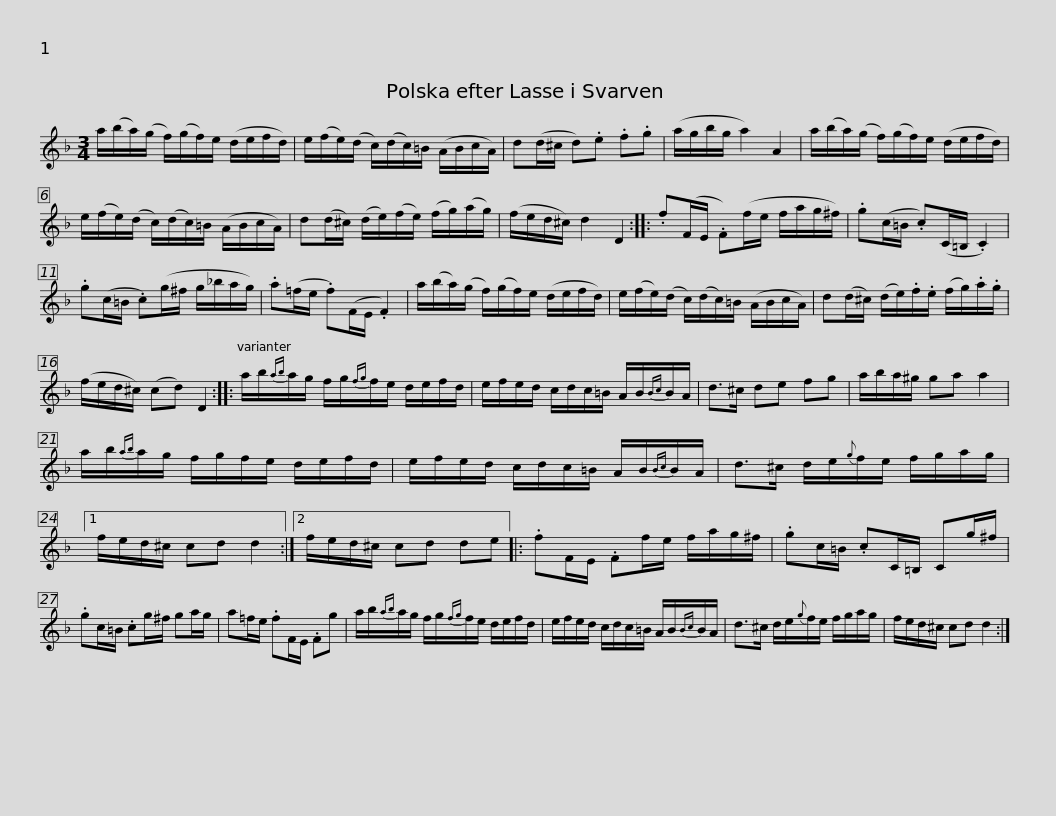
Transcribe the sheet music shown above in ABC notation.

X:1
L:1/8
M:3/4
I:linebreak $
K:Dmin
V:1 treble
V:1
 a/(b/a/)(g/ f/)(g/f/)e/ (d/e/f/d/) | e/(f/e/)(d/ c/)(d/c/)=B/ (A/B/c/A/) | d(d/^c/ d).e .f.g | (a/g/b/g/ a2) A2 |$ a/(b/a/)(g/ f/)(g/f/)e/ (d/e/f/d/) | %5
 e/(f/e/)(d/ c/)(d/c/)=B/ (A/B/c/A/) | d(d/^c/) (d/e/)(f/e/) (f/g/)(a/g/) | (f/e/d/^c/) d2 D2 ::$ .f(F/E/ .F)(f/e/ f/a/g/^f/) | .g(c/=B/ .c)(C/=B,/ .C2) | %10
 .g(c/=B/ .c)(g/^f/ g/_b/a/g/) | .a(=f/e/ .f)(F/E/ .F2) |$ a/(b/a/)(g/ f/)(g/f/)e/ (d/e/f/d/) | e/(f/e/)(d/ c/)(d/c/)=B/ (A/B/c/A/) | d(d/^c/) (d/e/).f/.e/ (f/g/).a/.g/ | %15
 (f/e/d/^c/) (cd) D2 ::$ a/b/{ab}a/g/ f/g/{fg}f/e/ d/e/f/d/ | e/f/e/d/ c/d/c/=B/ A/B/{Bc}B/A/ | d>^c de fg | a/b/a/^g/ ga a2 |$ %20
 a/b/{ab}a/g/ f/g/f/e/ d/e/f/d/ | e/f/e/d/ c/d/c/=B/ A/B/{Bc}B/A/ | d>^c d/e/{g}f/e/ f/g/a/g/ |1 f/e/d/^c/ cd d2 :|2$ f/e/d/^c/ cd de |: %25
 .fF/E/ .Ff/e/ f/a/g/^f/ | .gc/=B/ .cC/=B,/ Cg/^f/ | .gc/=B/ .cg/^f/ ga/g/ |$ a=f/e/ .fF/E/ .Fg | a/b/{ab}a/g/ f/g/{fg}f/e/ d/e/f/d/ | %30
 e/f/e/d/ c/d/c/=B/ A/B/{Bc}B/A/ |$ d>^c d/e/{g}f/e/ f/g/a/g/ | f/e/d/^c/ cd d2 :| %33
